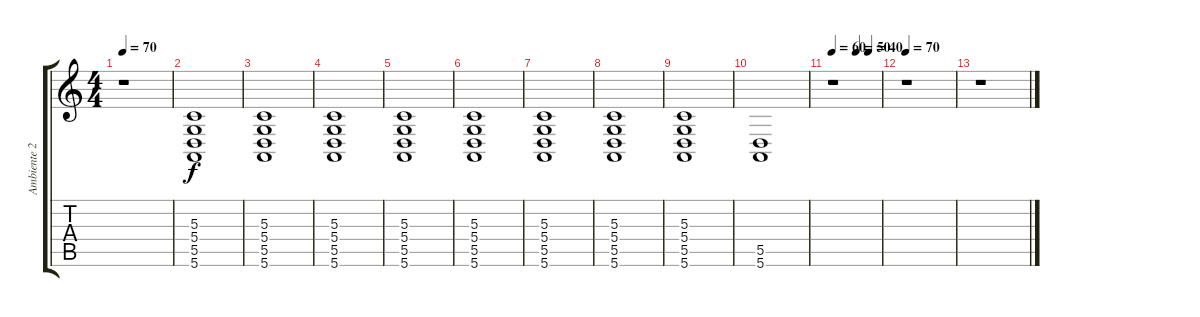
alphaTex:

\track ("Ambiente 2" "Ambiente 2") {instrument gunshot}
\staff {score tabs}
\tuning (E4 B3 G3 D3 A2 E2) {hide}
\ts (4 4)
\tempo 70
\clef g2
\ks c
r.1{dy f} |
(5.3 5.4 5.5 5.6).1 |
(5.3 5.4 5.5 5.6).1 |
(5.3 5.4 5.5 5.6).1 |
(5.3 5.4 5.5 5.6).1 |
(5.3 5.4 5.5 5.6).1 |
(5.3 5.4 5.5 5.6).1 |
(5.3 5.4 5.5 5.6).1 |
(5.3 5.4 5.5 5.6).1 |
(5.5 5.6).1 |
\tempo 60
\tempo (50 0.5)
\tempo (40 0.75)
r.1 |
\tempo 70
r.1 |
r.1
